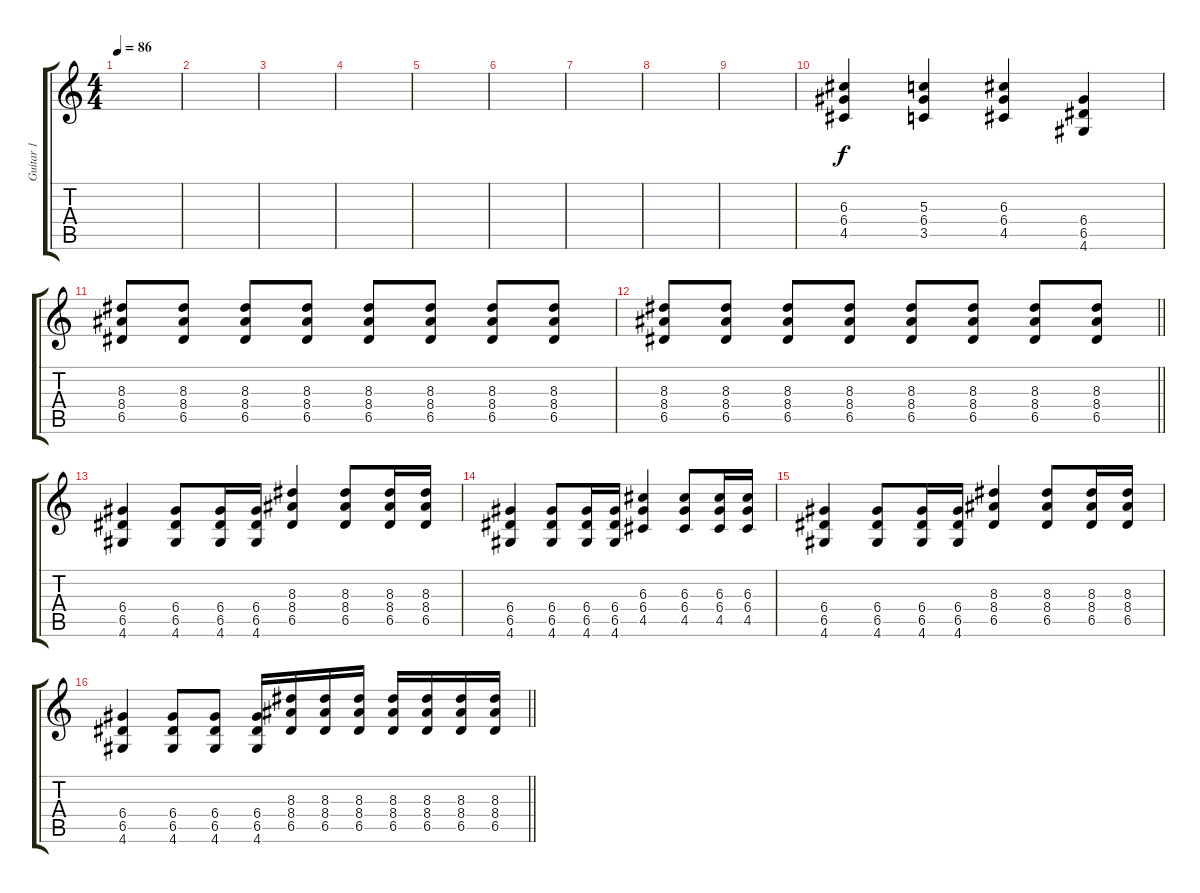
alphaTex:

\track ("Guitar 1" "Guitar 1") {instrument overdrivenguitar}
\staff {score tabs}
\tuning (E4 B3 G3 D3 A2 E2) {hide}
\ts (4 4)
\tempo 86
\clef g2
\ks c
|
|
|
|
|
|
|
|
|
(6.3 6.4 4.5).4 (5.3 6.4 3.5).4 (6.3 6.4 4.5).4 (6.4 6.5 4.6).4 |
(8.3 8.4 6.5).8 (8.3 8.4 6.5).8 (8.3 8.4 6.5).8 (8.3 8.4 6.5).8 (8.3 8.4 6.5).8 (8.3 8.4 6.5).8 (8.3 8.4 6.5).8 (8.3 8.4 6.5).8 |
\barLineRight lightlight
(8.3 8.4 6.5).8 (8.3 8.4 6.5).8 (8.3 8.4 6.5).8 (8.3 8.4 6.5).8 (8.3 8.4 6.5).8 (8.3 8.4 6.5).8 (8.3 8.4 6.5).8 (8.3 8.4 6.5).8 |
(6.4 6.5 4.6).4 (6.4 6.5 4.6).8 (6.4 6.5 4.6).16 (6.4 6.5 4.6).16 (8.3 8.4 6.5).4 (8.3 8.4 6.5).8 (8.3 8.4 6.5).16 (8.3 8.4 6.5).16 |
(6.4 6.5 4.6).4 (6.4 6.5 4.6).8 (6.4 6.5 4.6).16 (6.4 6.5 4.6).16 (6.3 6.4 4.5).4 (6.3 6.4 4.5).8 (6.3 6.4 4.5).16 (6.3 6.4 4.5).16 |
(6.4 6.5 4.6).4 (6.4 6.5 4.6).8 (6.4 6.5 4.6).16 (6.4 6.5 4.6).16 (8.3 8.4 6.5).4 (8.3 8.4 6.5).8 (8.3 8.4 6.5).16 (8.3 8.4 6.5).16 |
\barLineRight lightlight
(6.4 6.5 4.6).4 (6.4 6.5 4.6).8 (6.4 6.5 4.6).8 (6.4 6.5 4.6).16 (8.3 8.4 6.5).16 (8.3 8.4 6.5).16 (8.3 8.4 6.5).16 (8.3 8.4 6.5).16 (8.3 8.4 6.5).16 (8.3 8.4 6.5).16 (8.3 8.4 6.5).16
